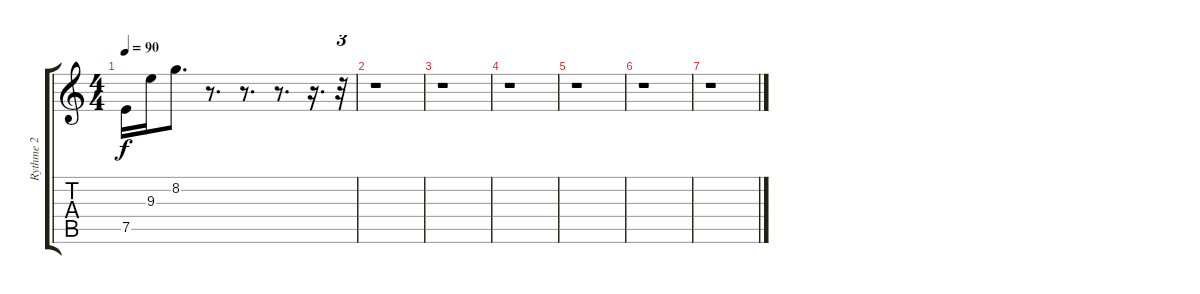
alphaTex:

\track ("Rythme 2" "Rythme 2") {instrument acousticguitarsteel}
\staff {score tabs}
\tuning (E4 B3 G3 D3 A2 E2) {hide}
\ts (4 4)
\tempo 90
\clef g2
\ks c
7.5.16{dy f} 9.3.16 8.2.8{d} r.8{d} r.8{d} r.8{d} r.16{d} r.32{tu (3 2)} |
r.1 |
r.1 |
r.1 |
r.1 |
r.1 |
r.1
